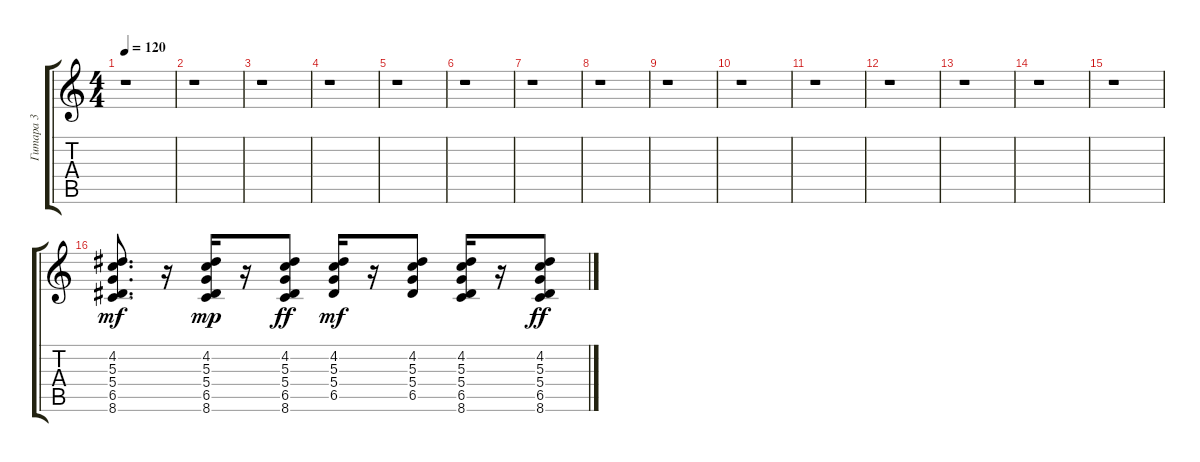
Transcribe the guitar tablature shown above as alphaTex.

\track ("Гитара 3" "Гитара 3") {instrument acousticguitarnylon}
\staff {score tabs}
\tuning (E4 B3 G3 D3 A2 E2) {hide}
\ts (4 4)
\tempo 120
\clef g2
\ks c
r.1{dy mf} |
r.1 |
r.1 |
r.1 |
r.1 |
r.1 |
r.1 |
r.1 |
r.1 |
r.1 |
r.1 |
r.1 |
r.1 |
r.1 |
r.1 |
(4.2 5.3 5.4 6.5 8.6).8{d} r.16 (4.2 5.3 5.4 6.5 8.6).16{dy mp} r.16 (4.2 5.3 5.4 6.5 8.6).8{dy ff} (4.2 5.3 5.4 6.5).16{dy mf} r.16 (4.2 5.3 5.4 6.5).8 (4.2 5.3 5.4 6.5 8.6).16 r.16 (4.2 5.3 5.4 6.5 8.6).8{dy ff}
